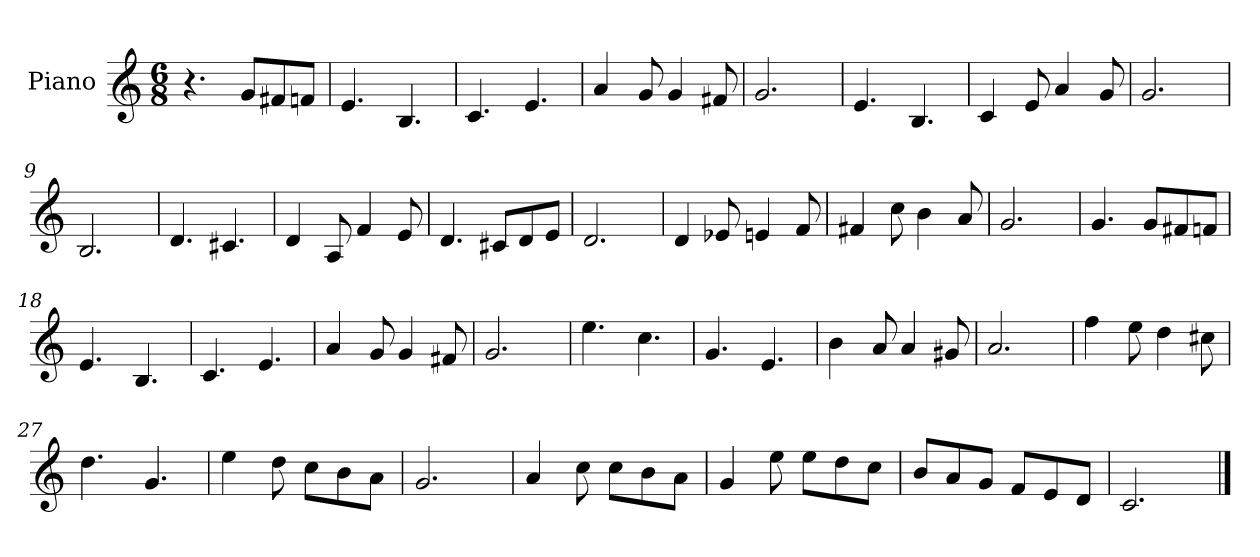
**kern
*part1
*staff1
*I"Piano
*I'Pno
*clefG2
*k[]
*M6/8
=1
4.r
8g/L
8f#X/
8fn/J
=2
4.e/
4.B/
=3
4.c/
4.e/
=4
4a/
8g/
4g/
8f#X/
=5
2.g/
=6
4.e/
4.B/
=7
4c/
8e/
4a/
8g/
=8
2.g/
=9
2.B/
=10
4.d/
4.c#X/
=11
4d/
8A/
4f/
8e/
=12
4.d/
8c#X/L
8d/
8e/J
=13
2.d/
=14
4d/
8e-X/
4en/
8f/
=15
4f#X/
8cc\
4b\
8a/
=16
2.g/
=17
4.g/
8g/L
8f#X/
8fn/J
=18
4.e/
4.B/
=19
4.c/
4.e/
=20
4a/
8g/
4g/
8f#X/
=21
2.g/
=22
4.ee\
4.cc\
=23
4.g/
4.e/
=24
4b\
8a/
4a/
8g#X/
=25
2.a/
=26
4ff\
8ee\
4dd\
8cc#X\
=27
4.dd\
4.g/
=28
4ee\
8dd\
8cc\L
8b\
8a\J
=29
2.g/
=30
4a/
8cc\
8cc\L
8b\
8a\J
=31
4g/
8ee\
8ee\L
8dd\
8cc\J
=32
8b/L
8a/
8g/J
8f/L
8e/
8d/J
=33
2.c/
==
*-
